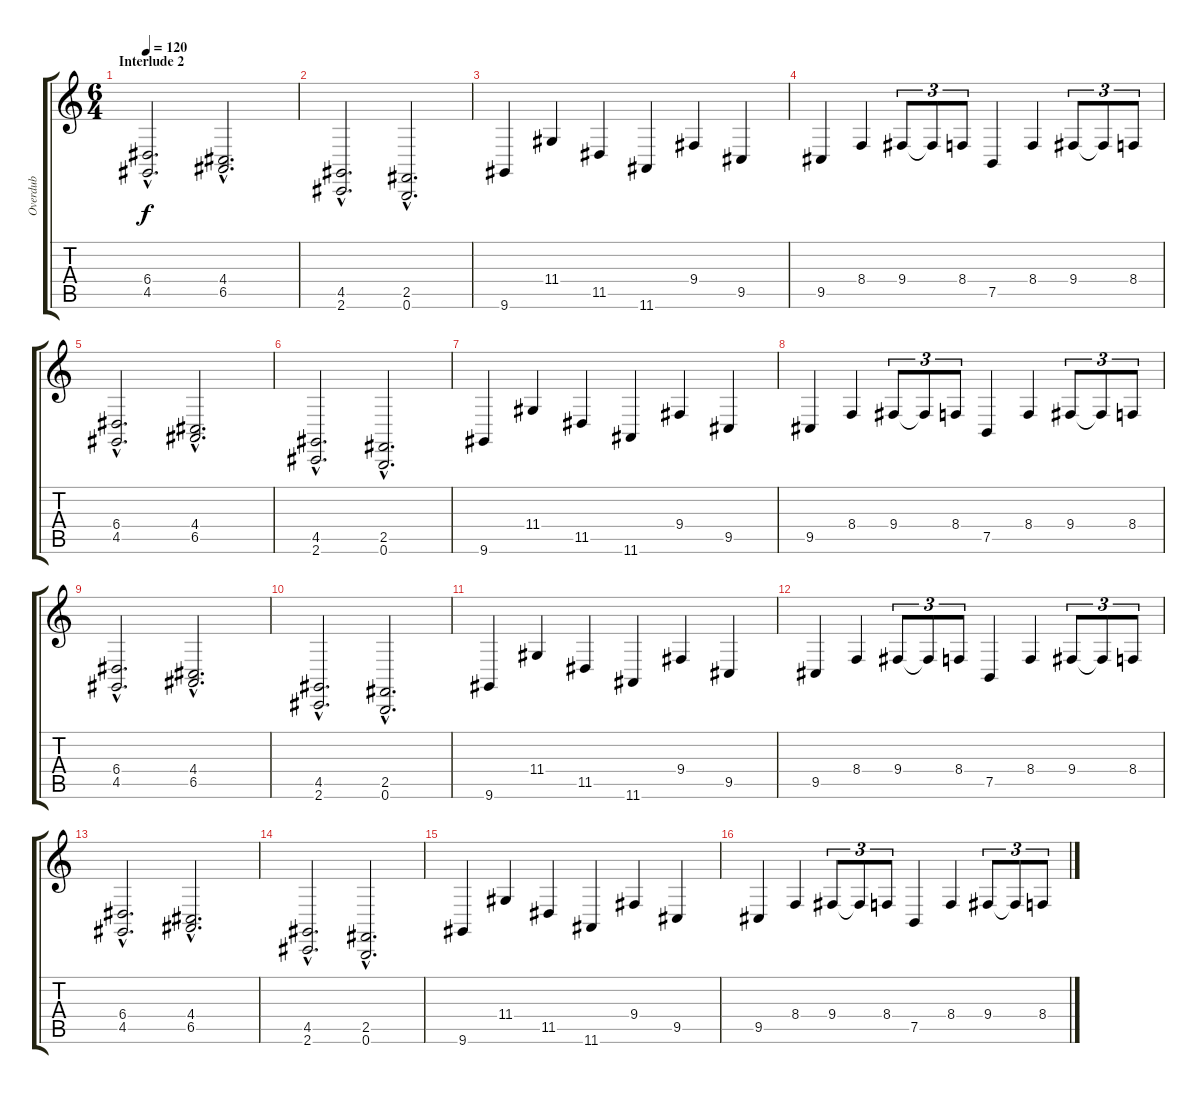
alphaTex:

\track ("Overdub" "Overdub") {instrument lead2sawtooth}
\staff {score tabs}
\tuning (B3 Gb3 D3 A2 E2 B1) {hide}
\ts (6 4)
\section ("" "Interlude 2")
\tempo 120
\clef g2
\ks c
(6.4{hac} 4.5{hac}).2{d dy f volume 10 balance 16 instrument lead2sawtooth} (4.4{hac} 6.5{hac}).2{d} |
(4.5{hac} 2.6{hac}).2{d} (2.5{hac} 0.6{hac}).2{d} |
9.6.4 11.4.4 11.5.4 11.6.4 9.4.4 9.5.4 |
9.5.4 8.4.4 9.4.8{tu (3 2)} 9.4{t}.8{tu (3 2)} 8.4.8{tu (3 2)} 7.5.4 8.4.4 9.4.8{tu (3 2)} 9.4{t}.8{tu (3 2)} 8.4.8{tu (3 2)} |
(6.4{hac} 4.5{hac}).2{d} (4.4{hac} 6.5{hac}).2{d} |
(4.5{hac} 2.6{hac}).2{d} (2.5{hac} 0.6{hac}).2{d} |
9.6.4 11.4.4 11.5.4 11.6.4 9.4.4 9.5.4 |
9.5.4 8.4.4 9.4.8{tu (3 2)} 9.4{t}.8{tu (3 2)} 8.4.8{tu (3 2)} 7.5.4 8.4.4 9.4.8{tu (3 2)} 9.4{t}.8{tu (3 2)} 8.4.8{tu (3 2)} |
(6.4{hac} 4.5{hac}).2{d} (4.4{hac} 6.5{hac}).2{d} |
(4.5{hac} 2.6{hac}).2{d} (2.5{hac} 0.6{hac}).2{d} |
9.6.4 11.4.4 11.5.4 11.6.4 9.4.4 9.5.4 |
9.5.4 8.4.4 9.4.8{tu (3 2)} 9.4{t}.8{tu (3 2)} 8.4.8{tu (3 2)} 7.5.4 8.4.4 9.4.8{tu (3 2)} 9.4{t}.8{tu (3 2)} 8.4.8{tu (3 2)} |
(6.4{hac} 4.5{hac}).2{d} (4.4{hac} 6.5{hac}).2{d} |
(4.5{hac} 2.6{hac}).2{d} (2.5{hac} 0.6{hac}).2{d} |
9.6.4 11.4.4 11.5.4 11.6.4 9.4.4 9.5.4 |
9.5.4 8.4.4 9.4.8{tu (3 2)} 9.4{t}.8{tu (3 2)} 8.4.8{tu (3 2)} 7.5.4 8.4.4 9.4.8{tu (3 2)} 9.4{t}.8{tu (3 2)} 8.4.8{tu (3 2)}
